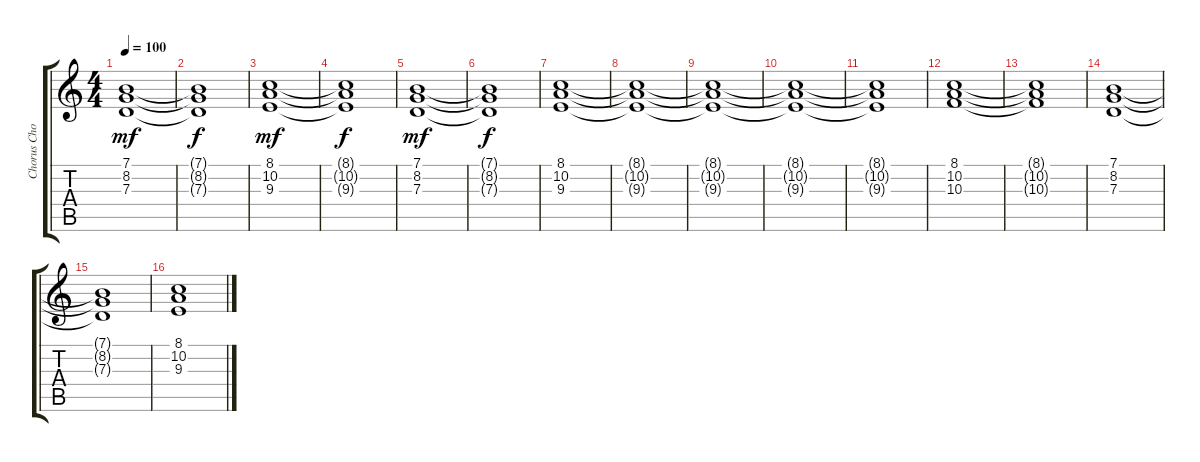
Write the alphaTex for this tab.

\track ("Chorus Chords" "Chorus Cho") {instrument choiraahs}
\staff {score tabs}
\tuning (E4 B3 G3 D3 A2 E2) {hide}
\ts (4 4)
\tempo 100
\clef g2
\ks c
(7.1 8.2 7.3).1{dy mf} |
(7.1{t} 8.2{t} 7.3{t}).1{dy f} |
(8.1 10.2 9.3).1{dy mf} |
(8.1{t} 10.2{t} 9.3{t}).1{dy f} |
(7.1 8.2 7.3).1{dy mf} |
(7.1{t} 8.2{t} 7.3{t}).1{dy f} |
(8.1 10.2 9.3).1 |
(8.1{t} 10.2{t} 9.3{t}).1 |
(8.1{t} 10.2{t} 9.3{t}).1 |
(8.1{t} 10.2{t} 9.3{t}).1 |
(8.1{t} 10.2{t} 9.3{t}).1 |
(8.1 10.2 10.3).1 |
(8.1{t} 10.2{t} 10.3{t}).1 |
(7.1 8.2 7.3).1 |
(7.1{t} 8.2{t} 7.3{t}).1 |
(8.1 10.2 9.3).1
